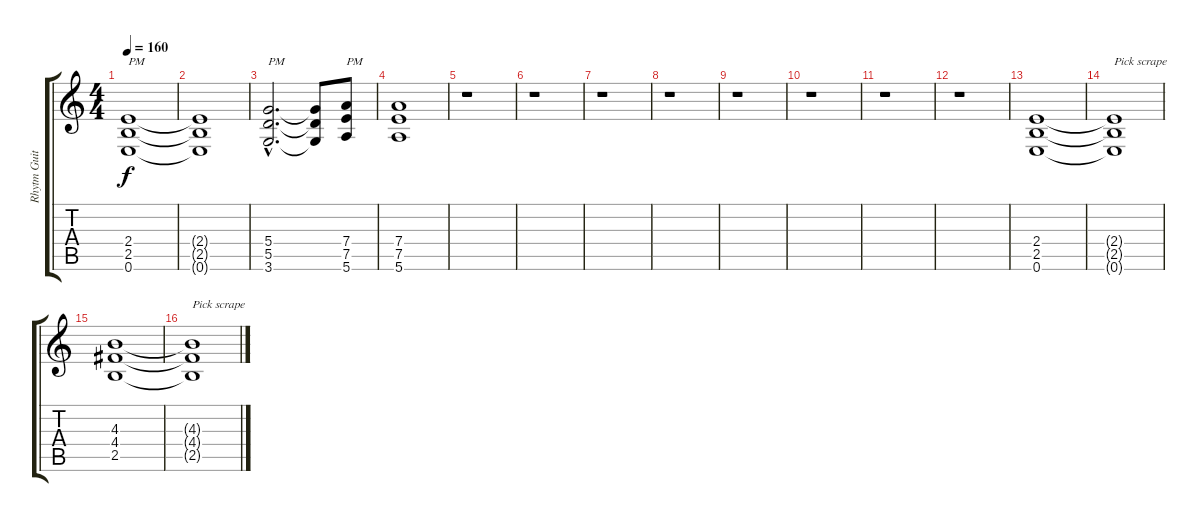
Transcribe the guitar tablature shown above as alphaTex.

\track ("Rhytm Guitar" "Rhytm Guit") {instrument overdrivenguitar}
\staff {score tabs}
\tuning (E4 B3 G3 D3 A2 E2) {hide}
\ts (4 4)
\tempo 160
\clef g2
\ks c
(2.4 2.5 0.6).1{txt "PM" dy f} |
(2.4{t} 2.5{t} 0.6{t}).1 |
(5.4{hac} 5.5{hac} 3.6{hac}).2{d txt "PM"} (5.4{t} 5.5{t} 3.6{t}).8 (7.4 7.5 5.6).8{txt "PM"} |
(7.4 7.5 5.6).1 |
r.1 |
r.1 |
r.1 |
r.1 |
r.1 |
r.1 |
r.1 |
r.1 |
(2.4 2.5 0.6).1 |
(2.4{t} 2.5{t} 0.6{t}).1{txt "Pick scrape"} |
(4.3 4.4 2.5).1 |
(4.3{t} 4.4{t} 2.5{t}).1{txt "Pick scrape"}
